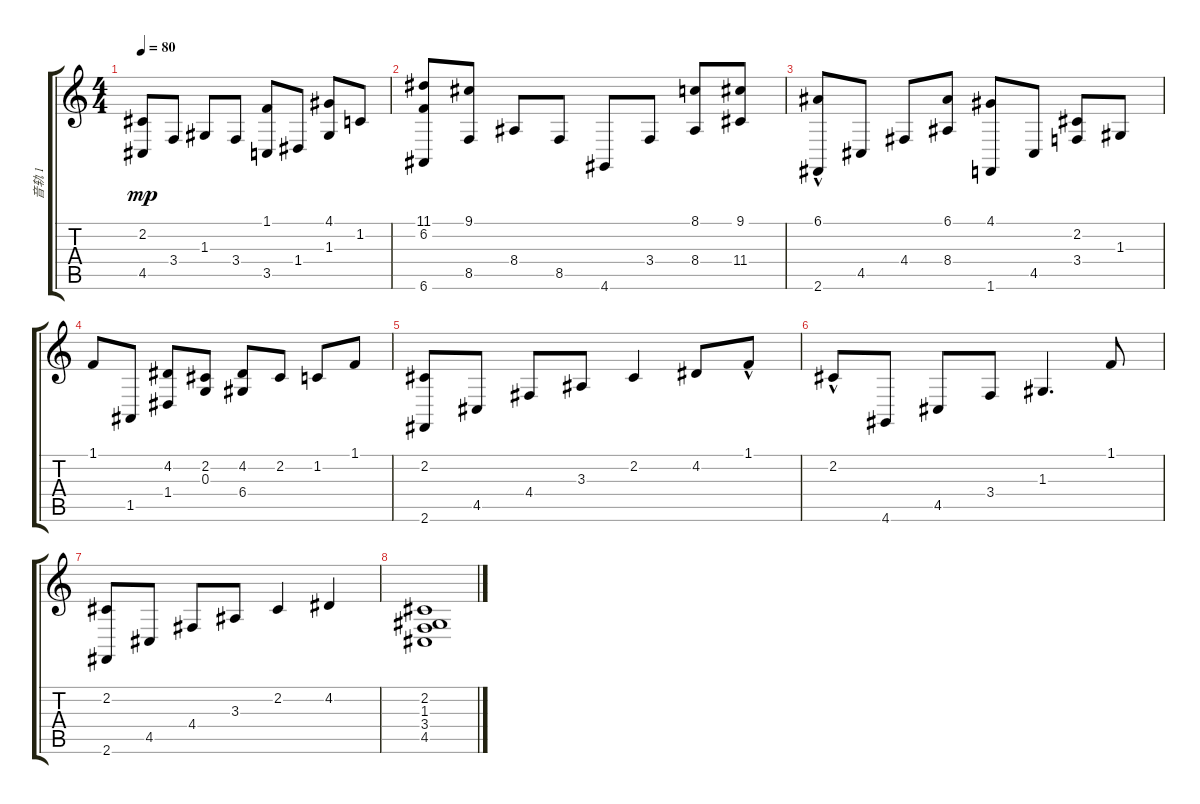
\track ("音轨 1" "音轨 1") {instrument pad1newage}
\staff {score tabs}
\tuning (E4 B3 G3 D3 A2 E2) {hide}
\ts (4 4)
\tempo 80
\clef g2
\ks c
(2.2 4.5).8{dy mp} 3.4.8 1.3.8 3.4.8 (1.1 3.5).8 1.4.8 (4.1 1.3).8 1.2.8 |
(11.1 6.2 6.6).8 (9.1 8.5).8 8.4.8 8.5.8 4.6.8 3.4.8 (8.1 8.4).8 (9.1 11.4).8 |
(6.1{hac} 2.6).8 4.5.8 4.4.8 (6.1 8.4).8 (4.1 1.6).8 4.5.8 (2.2 3.4).8 1.3.8 |
1.1.8 1.5.8 (4.2 1.4).8 (2.2 0.3).8 (4.2 6.4).8 2.2.8 1.2.8 1.1.8 |
(2.2 2.6).8 4.5.8 4.4.8 3.3.8 2.2.4 4.2.8 1.1{hac}.8 |
2.2{hac}.8 4.6.8 4.5.8 3.4.8 1.3.4{d} 1.1.8 |
(2.2 2.6).8 4.5.8 4.4.8 3.3.8 2.2.4 4.2.4 |
(2.2 1.3 3.4 4.5).1
